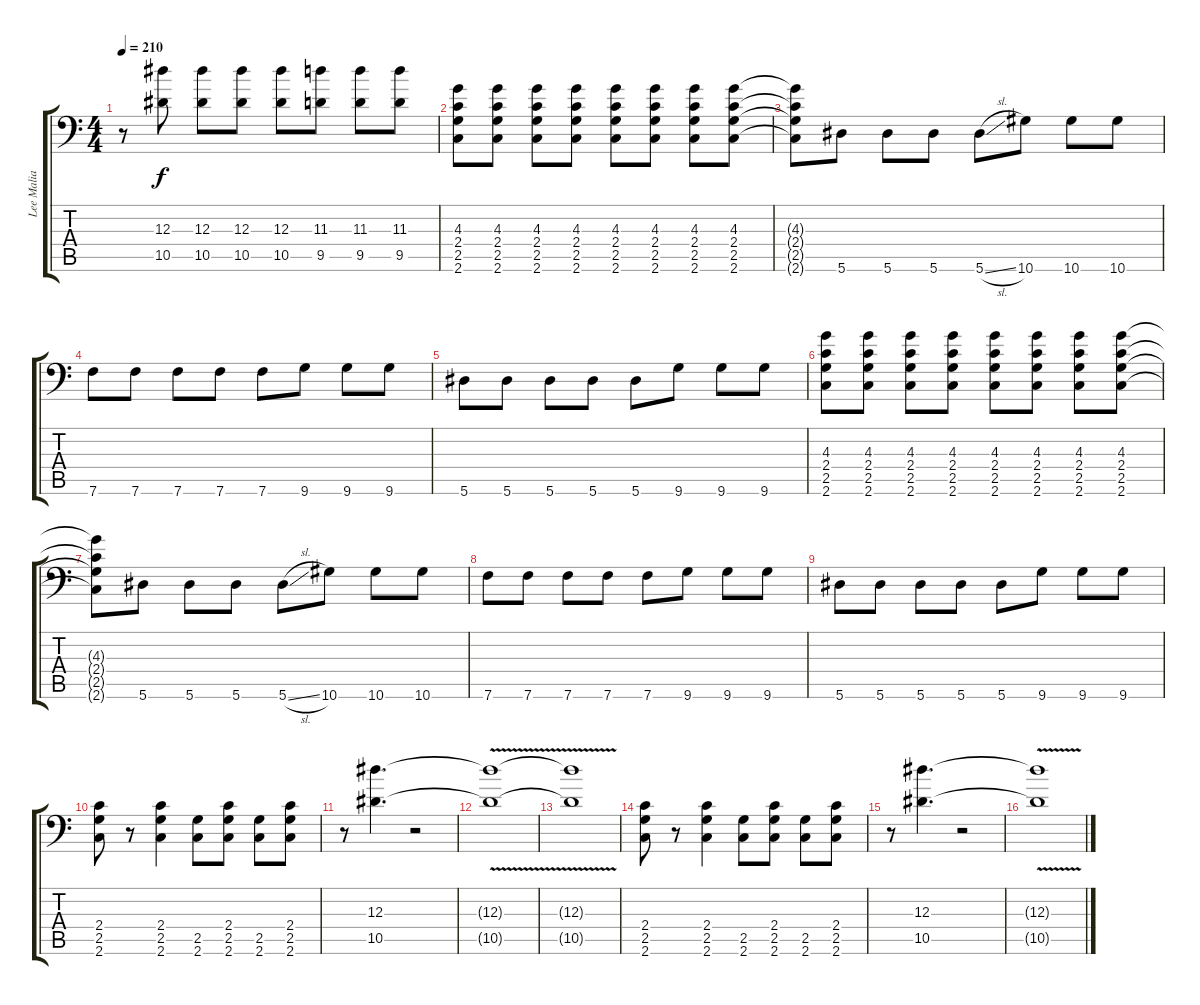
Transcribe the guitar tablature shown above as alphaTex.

\track ("Lee Malia" "Lee Malia") {instrument distortionguitar}
\staff {score tabs}
\tuning (C4 G3 Eb3 Bb2 F2 Bb1) {hide}
\ts (4 4)
\tempo 210
\clef f4
\ks c
r.8{dy f} (12.3 10.5).8 (12.3 10.5).8 (12.3 10.5).8 (12.3 10.5).8 (11.3 9.5).8 (11.3 9.5).8 (11.3 9.5).8 |
(4.3 2.4 2.5 2.6).8 (4.3 2.4 2.5 2.6).8 (4.3 2.4 2.5 2.6).8 (4.3 2.4 2.5 2.6).8 (4.3 2.4 2.5 2.6).8 (4.3 2.4 2.5 2.6).8 (4.3 2.4 2.5 2.6).8 (4.3 2.4 2.5 2.6).8 |
(4.3{t} 2.4{t} 2.5{t} 2.6{t}).8 5.6.8 5.6.8 5.6.8 5.6{sl}.8 10.6.8 10.6.8 10.6.8 |
7.6.8 7.6.8 7.6.8 7.6.8 7.6.8 9.6.8 9.6.8 9.6.8 |
5.6.8 5.6.8 5.6.8 5.6.8 5.6.8 9.6.8 9.6.8 9.6.8 |
(4.3 2.4 2.5 2.6).8 (4.3 2.4 2.5 2.6).8 (4.3 2.4 2.5 2.6).8 (4.3 2.4 2.5 2.6).8 (4.3 2.4 2.5 2.6).8 (4.3 2.4 2.5 2.6).8 (4.3 2.4 2.5 2.6).8 (4.3 2.4 2.5 2.6).8 |
(4.3{t} 2.4{t} 2.5{t} 2.6{t}).8 5.6.8 5.6.8 5.6.8 5.6{sl}.8 10.6.8 10.6.8 10.6.8 |
7.6.8 7.6.8 7.6.8 7.6.8 7.6.8 9.6.8 9.6.8 9.6.8 |
5.6.8 5.6.8 5.6.8 5.6.8 5.6.8 9.6.8 9.6.8 9.6.8 |
(2.4 2.5 2.6).8 r.8 (2.4 2.5 2.6).4 (2.5 2.6).8 (2.4 2.5 2.6).8 (2.5 2.6).8 (2.4 2.5 2.6).8 |
r.8 (12.3 10.5).4{d} r.2 |
(12.3{v t} 10.5{v t}).1 |
(12.3{t} 10.5{t}).1 |
(2.4 2.5 2.6).8 r.8 (2.4 2.5 2.6).4 (2.5 2.6).8 (2.4 2.5 2.6).8 (2.5 2.6).8 (2.4 2.5 2.6).8 |
r.8 (12.3 10.5).4{d} r.2 |
(12.3{v t} 10.5{v t}).1
